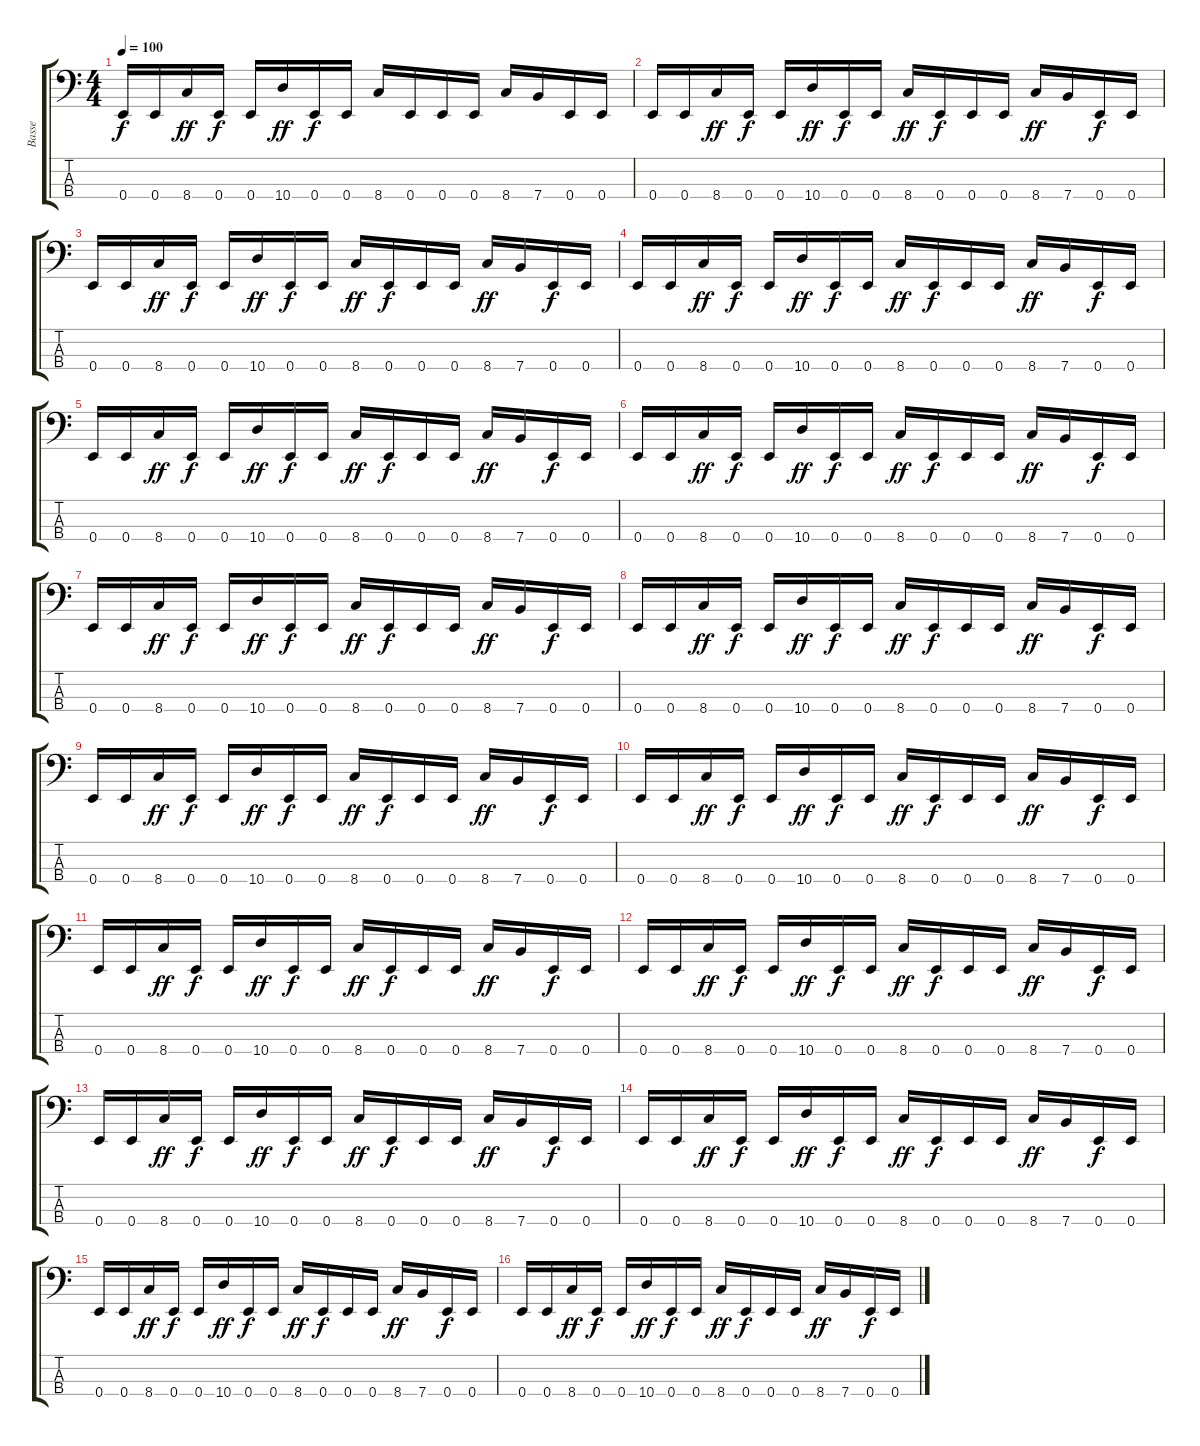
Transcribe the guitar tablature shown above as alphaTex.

\track ("Basse" "Basse") {instrument electricbassfinger}
\staff {score tabs}
\tuning (G2 D2 A1 E1) {hide}
\ts (4 4)
\tempo 100
\clef f4
\ks c
0.4.16{dy f instrument electricbassfinger} 0.4.16 8.4.16{dy ff} 0.4.16{dy f} 0.4.16 10.4.16{dy ff} 0.4.16{dy f} 0.4.16 8.4.16 0.4.16 0.4.16 0.4.16 8.4.16 7.4.16 0.4.16 0.4.16 |
0.4.16 0.4.16 8.4.16{dy ff} 0.4.16{dy f} 0.4.16 10.4.16{dy ff} 0.4.16{dy f} 0.4.16 8.4.16{dy ff} 0.4.16{dy f} 0.4.16 0.4.16 8.4.16{dy ff} 7.4.16 0.4.16{dy f} 0.4.16 |
0.4.16 0.4.16 8.4.16{dy ff} 0.4.16{dy f} 0.4.16 10.4.16{dy ff} 0.4.16{dy f} 0.4.16 8.4.16{dy ff} 0.4.16{dy f} 0.4.16 0.4.16 8.4.16{dy ff} 7.4.16 0.4.16{dy f} 0.4.16 |
0.4.16 0.4.16 8.4.16{dy ff} 0.4.16{dy f} 0.4.16 10.4.16{dy ff} 0.4.16{dy f} 0.4.16 8.4.16{dy ff} 0.4.16{dy f} 0.4.16 0.4.16 8.4.16{dy ff} 7.4.16 0.4.16{dy f} 0.4.16 |
0.4.16 0.4.16 8.4.16{dy ff} 0.4.16{dy f} 0.4.16 10.4.16{dy ff} 0.4.16{dy f} 0.4.16 8.4.16{dy ff} 0.4.16{dy f} 0.4.16 0.4.16 8.4.16{dy ff} 7.4.16 0.4.16{dy f} 0.4.16 |
0.4.16 0.4.16 8.4.16{dy ff} 0.4.16{dy f} 0.4.16 10.4.16{dy ff} 0.4.16{dy f} 0.4.16 8.4.16{dy ff} 0.4.16{dy f} 0.4.16 0.4.16 8.4.16{dy ff} 7.4.16 0.4.16{dy f} 0.4.16 |
0.4.16 0.4.16 8.4.16{dy ff} 0.4.16{dy f} 0.4.16 10.4.16{dy ff} 0.4.16{dy f} 0.4.16 8.4.16{dy ff} 0.4.16{dy f} 0.4.16 0.4.16 8.4.16{dy ff} 7.4.16 0.4.16{dy f} 0.4.16 |
0.4.16 0.4.16 8.4.16{dy ff} 0.4.16{dy f} 0.4.16 10.4.16{dy ff} 0.4.16{dy f} 0.4.16 8.4.16{dy ff} 0.4.16{dy f} 0.4.16 0.4.16 8.4.16{dy ff} 7.4.16 0.4.16{dy f} 0.4.16 |
0.4.16 0.4.16 8.4.16{dy ff} 0.4.16{dy f} 0.4.16 10.4.16{dy ff} 0.4.16{dy f} 0.4.16 8.4.16{dy ff} 0.4.16{dy f} 0.4.16 0.4.16 8.4.16{dy ff} 7.4.16 0.4.16{dy f} 0.4.16 |
0.4.16 0.4.16 8.4.16{dy ff} 0.4.16{dy f} 0.4.16 10.4.16{dy ff} 0.4.16{dy f} 0.4.16 8.4.16{dy ff} 0.4.16{dy f} 0.4.16 0.4.16 8.4.16{dy ff} 7.4.16 0.4.16{dy f} 0.4.16 |
0.4.16 0.4.16 8.4.16{dy ff} 0.4.16{dy f} 0.4.16 10.4.16{dy ff} 0.4.16{dy f} 0.4.16 8.4.16{dy ff} 0.4.16{dy f} 0.4.16 0.4.16 8.4.16{dy ff} 7.4.16 0.4.16{dy f} 0.4.16 |
0.4.16 0.4.16 8.4.16{dy ff} 0.4.16{dy f} 0.4.16 10.4.16{dy ff} 0.4.16{dy f} 0.4.16 8.4.16{dy ff} 0.4.16{dy f} 0.4.16 0.4.16 8.4.16{dy ff} 7.4.16 0.4.16{dy f} 0.4.16 |
0.4.16 0.4.16 8.4.16{dy ff} 0.4.16{dy f} 0.4.16 10.4.16{dy ff} 0.4.16{dy f} 0.4.16 8.4.16{dy ff} 0.4.16{dy f} 0.4.16 0.4.16 8.4.16{dy ff} 7.4.16 0.4.16{dy f} 0.4.16 |
0.4.16 0.4.16 8.4.16{dy ff} 0.4.16{dy f} 0.4.16 10.4.16{dy ff} 0.4.16{dy f} 0.4.16 8.4.16{dy ff} 0.4.16{dy f} 0.4.16 0.4.16 8.4.16{dy ff} 7.4.16 0.4.16{dy f} 0.4.16 |
0.4.16 0.4.16 8.4.16{dy ff} 0.4.16{dy f} 0.4.16 10.4.16{dy ff} 0.4.16{dy f} 0.4.16 8.4.16{dy ff} 0.4.16{dy f} 0.4.16 0.4.16 8.4.16{dy ff} 7.4.16 0.4.16{dy f} 0.4.16 |
0.4.16 0.4.16 8.4.16{dy ff} 0.4.16{dy f} 0.4.16 10.4.16{dy ff} 0.4.16{dy f} 0.4.16 8.4.16{dy ff} 0.4.16{dy f} 0.4.16 0.4.16 8.4.16{dy ff} 7.4.16 0.4.16{dy f} 0.4.16
